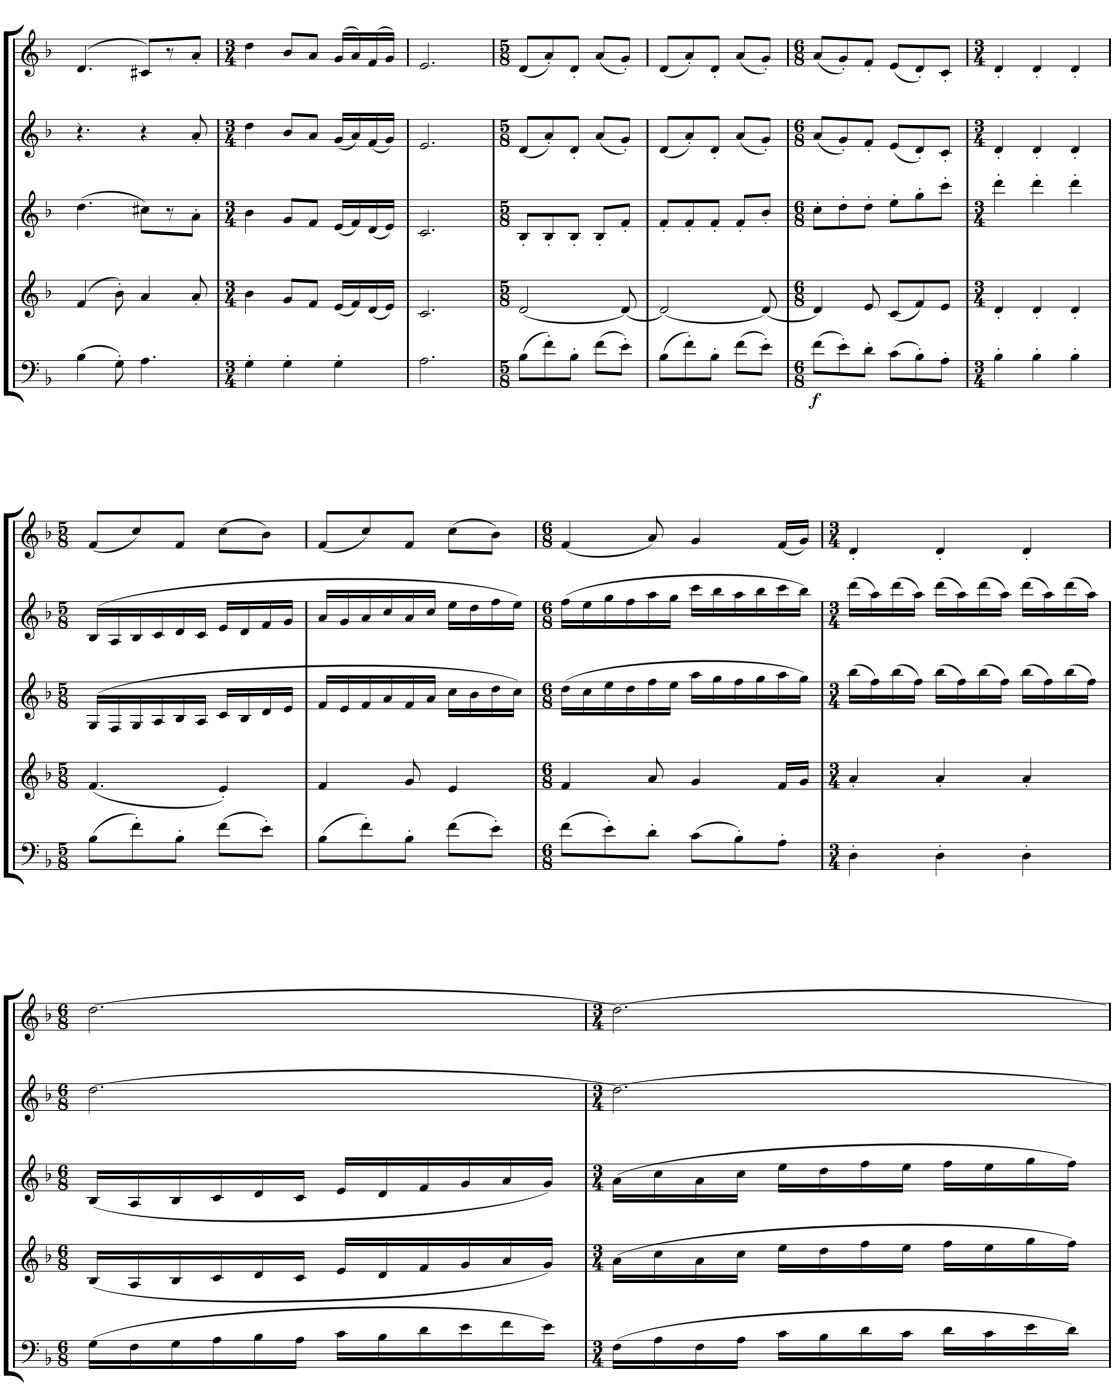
**kern	**dynam	**kern	**kern	**kern	**kern
*part5	*part5	*part4	*part3	*part2	*part1
*staff5	*staff5	*staff4	*staff3	*staff2	*staff1
*I"ARIA Player	*	*I"ARIA Player	*I"ARIA Player	*I"ARIA Player	*I"ARIA Player
!!LO:PB:g=z
*clefF4	*	*clefG2	*clefG2	*clefG2	*clefG2
*k[b-]	*	*k[b-]	*k[b-]	*k[b-]	*k[b-]
*d:	*	*d:	*d:	*d:	*d:
*M6/8	*	*M6/8	*M6/8	*M6/8	*M6/8
=60	=60	=60	=60	=60	=60
(>4B-\	.	(>4f/	(>4.dd\	4.r	(>4.d/
8G'\)	.	8b-'\)	.	.	.
4.A\	.	4a/	8cc#X\L)	4r	8c#X/L)
.	.	.	8r	.	8r
.	.	8a'/	8a'\J	8a'/	8a'</J
=61	=61	=61	=61	=61	=61
*M3/4	*	*M3/4	*M3/4	*M3/4	*M3/4
4G'\	.	4b-\	4b-\	4dd\	4dd\
4G'\	.	8g/L	8g/L	8b-/L	8b-/L
.	.	8f/J	8f/J	8a/J	8a/J
4G'\	.	(<16e/LL	(<16e/LL	(<16g/LL	(>16g/LL
.	.	16f/)	16f/)	16a/)	16a/)
.	.	(<16d/	(<16d/	(<16f/	(>16f/
.	.	16e/JJ)	16e/JJ)	16g/JJ)	16g/JJ)
=62	=62	=62	=62	=62	=62
2.A\	.	2.c/	2.c/	2.e/	2.e/
=63	=63	=63	=63	=63	=63
*M5/8	*	*M5/8	*M5/8	*M5/8	*M5/8
(>8B-\L	.	[2d/	8B-'/L	(<8d/L	(<8d/L
8f'\)	.	.	8B-'/	8a'/)	8a'/)
8B-'\J	.	.	8B-'/J	8d'/J	8d'/J
(>8f\L	.	.	8B-'/L	(<8a/L	(<8a/L
8e'\J)	.	8d/_	8f'/J	8g'/J)	8g'/J)
=64	=64	=64	=64	=64	=64
(>8B-\L	.	2d/_	8f'/L	(<8d/L	(<8d/L
8f'\)	.	.	8f'/	8a'/)	8a'/)
8B-'\J	.	.	8f'/J	8d'/J	8d'/J
(>8f\L	.	.	8f'/L	(<8a/L	(<8a/L
8e'\J)	.	8d/_	8b-'/J	8g'/J)	8g'/J)
=65	=65	=65	=65	=65	=65
*M6/8	*	*M6/8	*M6/8	*M6/8	*M6/8
!	!LO:DY:b	!	!	!	!
(>8f\L	f	4d/]	8cc'\L	(<8a/L	(<8a/L
8e'\)	.	.	8dd'\	8g'/)	8g'/)
8d'\J	.	8e/	8dd'\J	8f'/J	8f'/J
(>8c\L	.	(<8c/L	8ee'\L	(<8e/L	(<8e/L
8B-'\)	.	8f/)	8gg'\	8d'/)	8d'/)
8A'\J	.	8e/J	8ccc'\J	8c'/J	8c'/J
=66	=66	=66	=66	=66	=66
*M3/4	*	*M3/4	*M3/4	*M3/4	*M3/4
4B-'\	.	4d'/	4ddd'\	4d'/	4d'/
4B-'\	.	4d'/	4ddd'\	4d'/	4d'/
4B-'\	.	4d'/	4ddd'\	4d'/	4d'/
!!LO:LB:g=z
=67	=67	=67	=67	=67	=67
*M5/8	*	*M5/8	*M5/8	*M5/8	*M5/8
(>8B-\L	.	(<4.f/	(>16G/LL	(>16B-/LL	(<8f/L
.	.	.	16F/	16A/	.
8f'\)	.	.	16G/	16B-/	8cc/)
.	.	.	16A/	16c/	.
8B-'\J	.	.	16B-/	16d/	8f/J
.	.	.	16A/JJ	16c/JJ	.
(>8f\L	.	4e'/)	16c/LL	16e/LL	(>8cc\L
.	.	.	16B-/	16d/	.
8e'\J)	.	.	16d/	16f/	8b-\J)
.	.	.	16e/JJ	16g/JJ	.
=68	=68	=68	=68	=68	=68
(>8B-\L	.	4f/	16f/LL	16a/LL	(<8f/L
.	.	.	16e/	16g/	.
8f'\)	.	.	16f/	16a/	8cc/)
.	.	.	16a/	16cc/	.
8B-'\J	.	8g/	16f/	16a/	8f/J
.	.	.	16a/JJ	16cc/JJ	.
(>8f\L	.	4e/	16cc\LL	16ee\LL	(>8cc\L
.	.	.	16b-\	16dd\	.
8e'\J)	.	.	16dd\	16ff\	8b-\J)
.	.	.	16cc\JJ)	16ee\JJ)	.
=69	=69	=69	=69	=69	=69
*M6/8	*	*M6/8	*M6/8	*M6/8	*M6/8
(>8f\L	.	4f/	(>16dd\LL	(>16ff\LL	(<4f/
.	.	.	16cc\	16ee\	.
8e'\)	.	.	16ee\	16gg\	.
.	.	.	16dd\	16ff\	.
8d'\J	.	8a/	16ff\	16aa\	8a/)
.	.	.	16ee\JJ	16gg\JJ	.
(>8c\L	.	4g/	16aa\LL	16ccc\LL	4g/
.	.	.	16gg\	16bb-\	.
8B-'\)	.	.	16ff\	16aa\	.
.	.	.	16gg\	16bb-\	.
8A'\J	.	16f/LL	16aa\	16ccc\	(<16f/LL
.	.	16g/JJ	16gg\JJ)	16bb-\JJ)	16g/JJ)
=70	=70	=70	=70	=70	=70
*M3/4	*	*M3/4	*M3/4	*M3/4	*M3/4
4D'\	.	4a'/	(>16bb-\LL	(>16ddd\LL	4d'/
.	.	.	16ff\)	16aa\)	.
.	.	.	(>16bb-\	(>16ddd\	.
.	.	.	16ff\JJ)	16aa\JJ)	.
4D'\	.	4a'/	(>16bb-\LL	(>16ddd\LL	4d'/
.	.	.	16ff\)	16aa\)	.
.	.	.	(>16bb-\	(>16ddd\	.
.	.	.	16ff\JJ)	16aa\JJ)	.
4D'\	.	4a'/	(>16bb-\LL	(>16ddd\LL	4d'/
.	.	.	16ff\)	16aa\)	.
.	.	.	(>16bb-\	(>16ddd\	.
.	.	.	16ff\JJ)	16aa\JJ)	.
!!LO:LB:g=z
=71	=71	=71	=71	=71	=71
*M6/8	*	*M6/8	*M6/8	*M6/8	*M6/8
(>16G\LL	.	(<16B-/LL	(<16B-/LL	[2.dd\	[2.dd\
16F\	.	16A/	16A/	.	.
16G\	.	16B-/	16B-/	.	.
16A\	.	16c/	16c/	.	.
16B-\	.	16d/	16d/	.	.
16A\JJ	.	16c/JJ	16c/JJ	.	.
16c\LL	.	16e/LL	16e/LL	.	.
16B-\	.	16d/	16d/	.	.
16d\	.	16f/	16f/	.	.
16e\	.	16g/	16g/	.	.
16f\	.	16a/	16a/	.	.
16e\JJ)	.	16g/JJ)	16g/JJ)	.	.
=72	=72	=72	=72	=72	=72
*M3/4	*	*M3/4	*M3/4	*M3/4	*M3/4
(>16F\LL	.	(>16a\LL	(>16a\LL	2.dd\_	2.dd\_
16A\	.	16cc\	16cc\	.	.
16F\	.	16a\	16a\	.	.
16A\JJ	.	16cc\JJ	16cc\JJ	.	.
16c\LL	.	16ee\LL	16ee\LL	.	.
16B-\	.	16dd\	16dd\	.	.
16d\	.	16ff\	16ff\	.	.
16c\JJ	.	16ee\JJ	16ee\JJ	.	.
16d\LL	.	16ff\LL	16ff\LL	.	.
16c\	.	16ee\	16ee\	.	.
16e\	.	16gg\	16gg\	.	.
16d\JJ)	.	16ff\JJ)	16ff\JJ)	.	.
=	=	=	=	=	=
*-	*-	*-	*-	*-	*-
